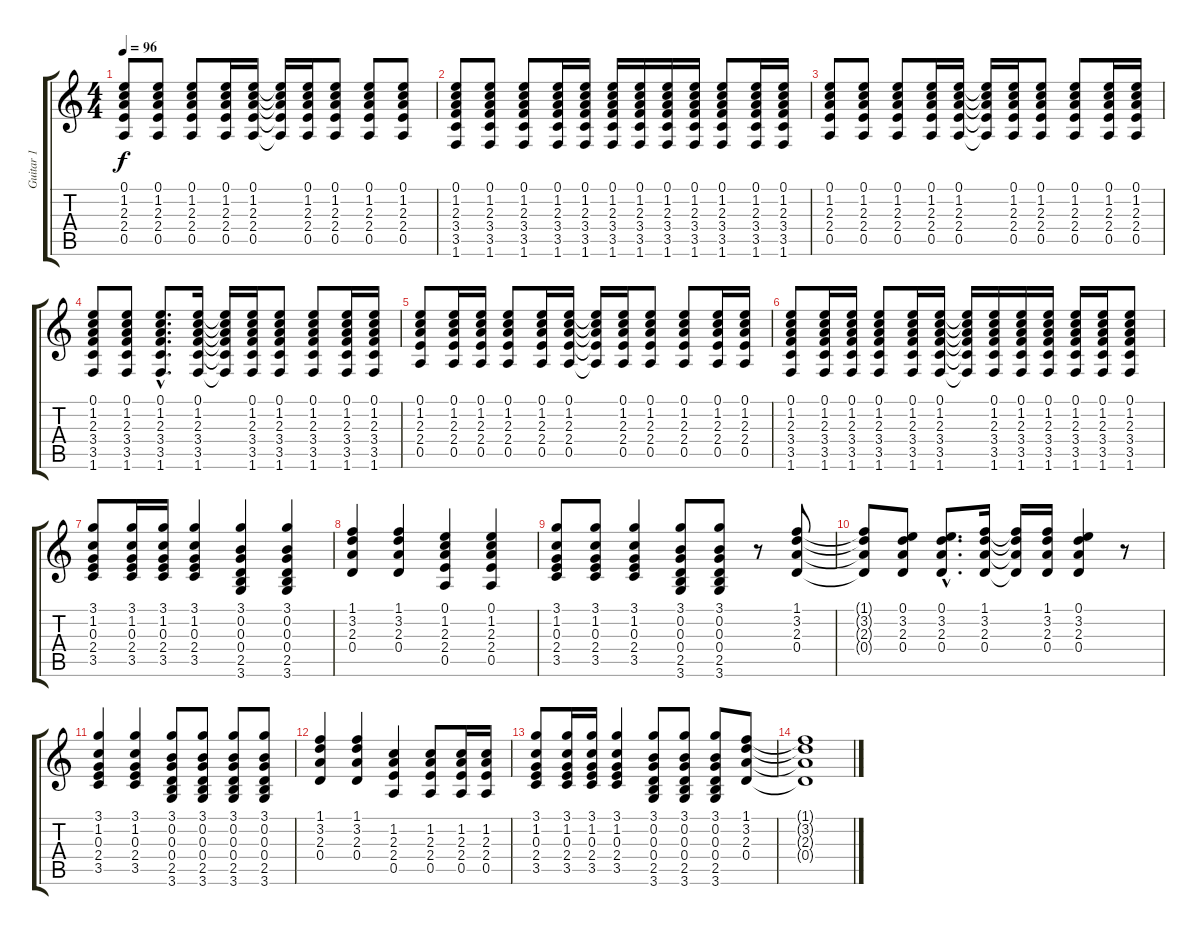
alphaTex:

\track ("Guitar 1" "Guitar 1") {instrument electricguitarclean}
\staff {score tabs}
\tuning (E4 B3 G3 D3 A2 E2) {hide}
\ts (4 4)
\tempo 96
\clef g2
\ks c
(0.1 1.2 2.3 2.4 0.5).8{dy f} (0.1 1.2 2.3 2.4 0.5).8 (0.1 1.2 2.3 2.4 0.5).8 (0.1 1.2 2.3 2.4 0.5).16 (0.1 1.2 2.3 2.4 0.5).16 (0.1{t} 1.2{t} 2.3{t} 2.4{t} 0.5{t}).16 (0.1 1.2 2.3 2.4 0.5).16 (0.1 1.2 2.3 2.4 0.5).8 (0.1 1.2 2.3 2.4 0.5).8 (0.1 1.2 2.3 2.4 0.5).8 |
(0.1 1.2 2.3 3.4 3.5 1.6).8 (0.1 1.2 2.3 3.4 3.5 1.6).8 (0.1 1.2 2.3 3.4 3.5 1.6).8 (0.1 1.2 2.3 3.4 3.5 1.6).16 (0.1 1.2 2.3 3.4 3.5 1.6).16 (0.1 1.2 2.3 3.4 3.5 1.6).16 (0.1 1.2 2.3 3.4 3.5 1.6).16 (0.1 1.2 2.3 3.4 3.5 1.6).16 (0.1 1.2 2.3 3.4 3.5 1.6).16 (0.1 1.2 2.3 3.4 3.5 1.6).8 (0.1 1.2 2.3 3.4 3.5 1.6).16 (0.1 1.2 2.3 3.4 3.5 1.6).16 |
(0.1 1.2 2.3 2.4 0.5).8 (0.1 1.2 2.3 2.4 0.5).8 (0.1 1.2 2.3 2.4 0.5).8 (0.1 1.2 2.3 2.4 0.5).16 (0.1 1.2 2.3 2.4 0.5).16 (0.1{t} 1.2{t} 2.3{t} 2.4{t} 0.5{t}).16 (0.1 1.2 2.3 2.4 0.5).16 (0.1 1.2 2.3 2.4 0.5).8 (0.1 1.2 2.3 2.4 0.5).8 (0.1 1.2 2.3 2.4 0.5).16 (0.1 1.2 2.3 2.4 0.5).16 |
(0.1 1.2 2.3 3.4 3.5 1.6).8 (0.1 1.2 2.3 3.4 3.5 1.6).8 (0.1{hac} 1.2{hac} 2.3{hac} 3.4{hac} 3.5{hac} 1.6{hac}).8{d} (0.1 1.2 2.3 3.4 3.5 1.6).16 (0.1{t} 1.2{t} 2.3{t} 3.4{t} 3.5{t} 1.6{t}).16 (0.1 1.2 2.3 3.4 3.5 1.6).16 (0.1 1.2 2.3 3.4 3.5 1.6).8 (0.1 1.2 2.3 3.4 3.5 1.6).8 (0.1 1.2 2.3 3.4 3.5 1.6).16 (0.1 1.2 2.3 3.4 3.5 1.6).16 |
(0.1 1.2 2.3 2.4 0.5).8 (0.1 1.2 2.3 2.4 0.5).16 (0.1 1.2 2.3 2.4 0.5).16 (0.1 1.2 2.3 2.4 0.5).8 (0.1 1.2 2.3 2.4 0.5).16 (0.1 1.2 2.3 2.4 0.5).16 (0.1{t} 1.2{t} 2.3{t} 2.4{t} 0.5{t}).16 (0.1 1.2 2.3 2.4 0.5).16 (0.1 1.2 2.3 2.4 0.5).8 (0.1 1.2 2.3 2.4 0.5).8 (0.1 1.2 2.3 2.4 0.5).16 (0.1 1.2 2.3 2.4 0.5).16 |
(0.1 1.2 2.3 3.4 3.5 1.6).8 (0.1 1.2 2.3 3.4 3.5 1.6).16 (0.1 1.2 2.3 3.4 3.5 1.6).16 (0.1 1.2 2.3 3.4 3.5 1.6).8 (0.1 1.2 2.3 3.4 3.5 1.6).16 (0.1 1.2 2.3 3.4 3.5 1.6).16 (0.1{t} 1.2{t} 2.3{t} 3.4{t} 3.5{t} 1.6{t}).16 (0.1 1.2 2.3 3.4 3.5 1.6).16 (0.1 1.2 2.3 3.4 3.5 1.6).16 (0.1 1.2 2.3 3.4 3.5 1.6).16 (0.1 1.2 2.3 3.4 3.5 1.6).16 (0.1 1.2 2.3 3.4 3.5 1.6).16 (0.1 1.2 2.3 3.4 3.5 1.6).8 |
(3.1 1.2 0.3 2.4 3.5).8 (3.1 1.2 0.3 2.4 3.5).16 (3.1 1.2 0.3 2.4 3.5).16 (3.1 1.2 0.3 2.4 3.5).4 (3.1 0.2 0.3 0.4 2.5 3.6).4 (3.1 0.2 0.3 0.4 2.5 3.6).4 |
(1.1 3.2 2.3 0.4).4 (1.1 3.2 2.3 0.4).4 (0.1 1.2 2.3 2.4 0.5).4 (0.1 1.2 2.3 2.4 0.5).4 |
(3.1 1.2 0.3 2.4 3.5).8 (3.1 1.2 0.3 2.4 3.5).8 (3.1 1.2 0.3 2.4 3.5).4 (3.1 0.2 0.3 0.4 2.5 3.6).8 (3.1 0.2 0.3 0.4 2.5 3.6).8 r.8 (1.1 3.2 2.3 0.4).8 |
(1.1{t} 3.2{t} 2.3{t} 0.4{t}).8 (0.1 3.2 2.3 0.4).8 (0.1{hac} 3.2{hac} 2.3{hac} 0.4{hac}).8{d} (1.1 3.2 2.3 0.4).16 (1.1{t} 3.2{t} 2.3{t} 0.4{t}).16 (1.1 3.2 2.3 0.4).16 (0.1 3.2 2.3 0.4).4 r.8 |
(3.1 1.2 0.3 2.4 3.5).4 (3.1 1.2 0.3 2.4 3.5).4 (3.1 0.2 0.3 0.4 2.5 3.6).8 (3.1 0.2 0.3 0.4 2.5 3.6).8 (3.1 0.2 0.3 0.4 2.5 3.6).8 (3.1 0.2 0.3 0.4 2.5 3.6).8 |
(1.1 3.2 2.3 0.4).4 (1.1 3.2 2.3 0.4).4 (1.2 2.3 2.4 0.5).4 (1.2 2.3 2.4 0.5).8 (1.2 2.3 2.4 0.5).16 (1.2 2.3 2.4 0.5).16 |
(3.1 1.2 0.3 2.4 3.5).8 (3.1 1.2 0.3 2.4 3.5).16 (3.1 1.2 0.3 2.4 3.5).16 (3.1 1.2 0.3 2.4 3.5).4 (3.1 0.2 0.3 0.4 2.5 3.6).8 (3.1 0.2 0.3 0.4 2.5 3.6).8 (3.1 0.2 0.3 0.4 2.5 3.6).8 (1.1 3.2 2.3 0.4).8 |
(1.1{t} 3.2{t} 2.3{t} 0.4{t}).1
